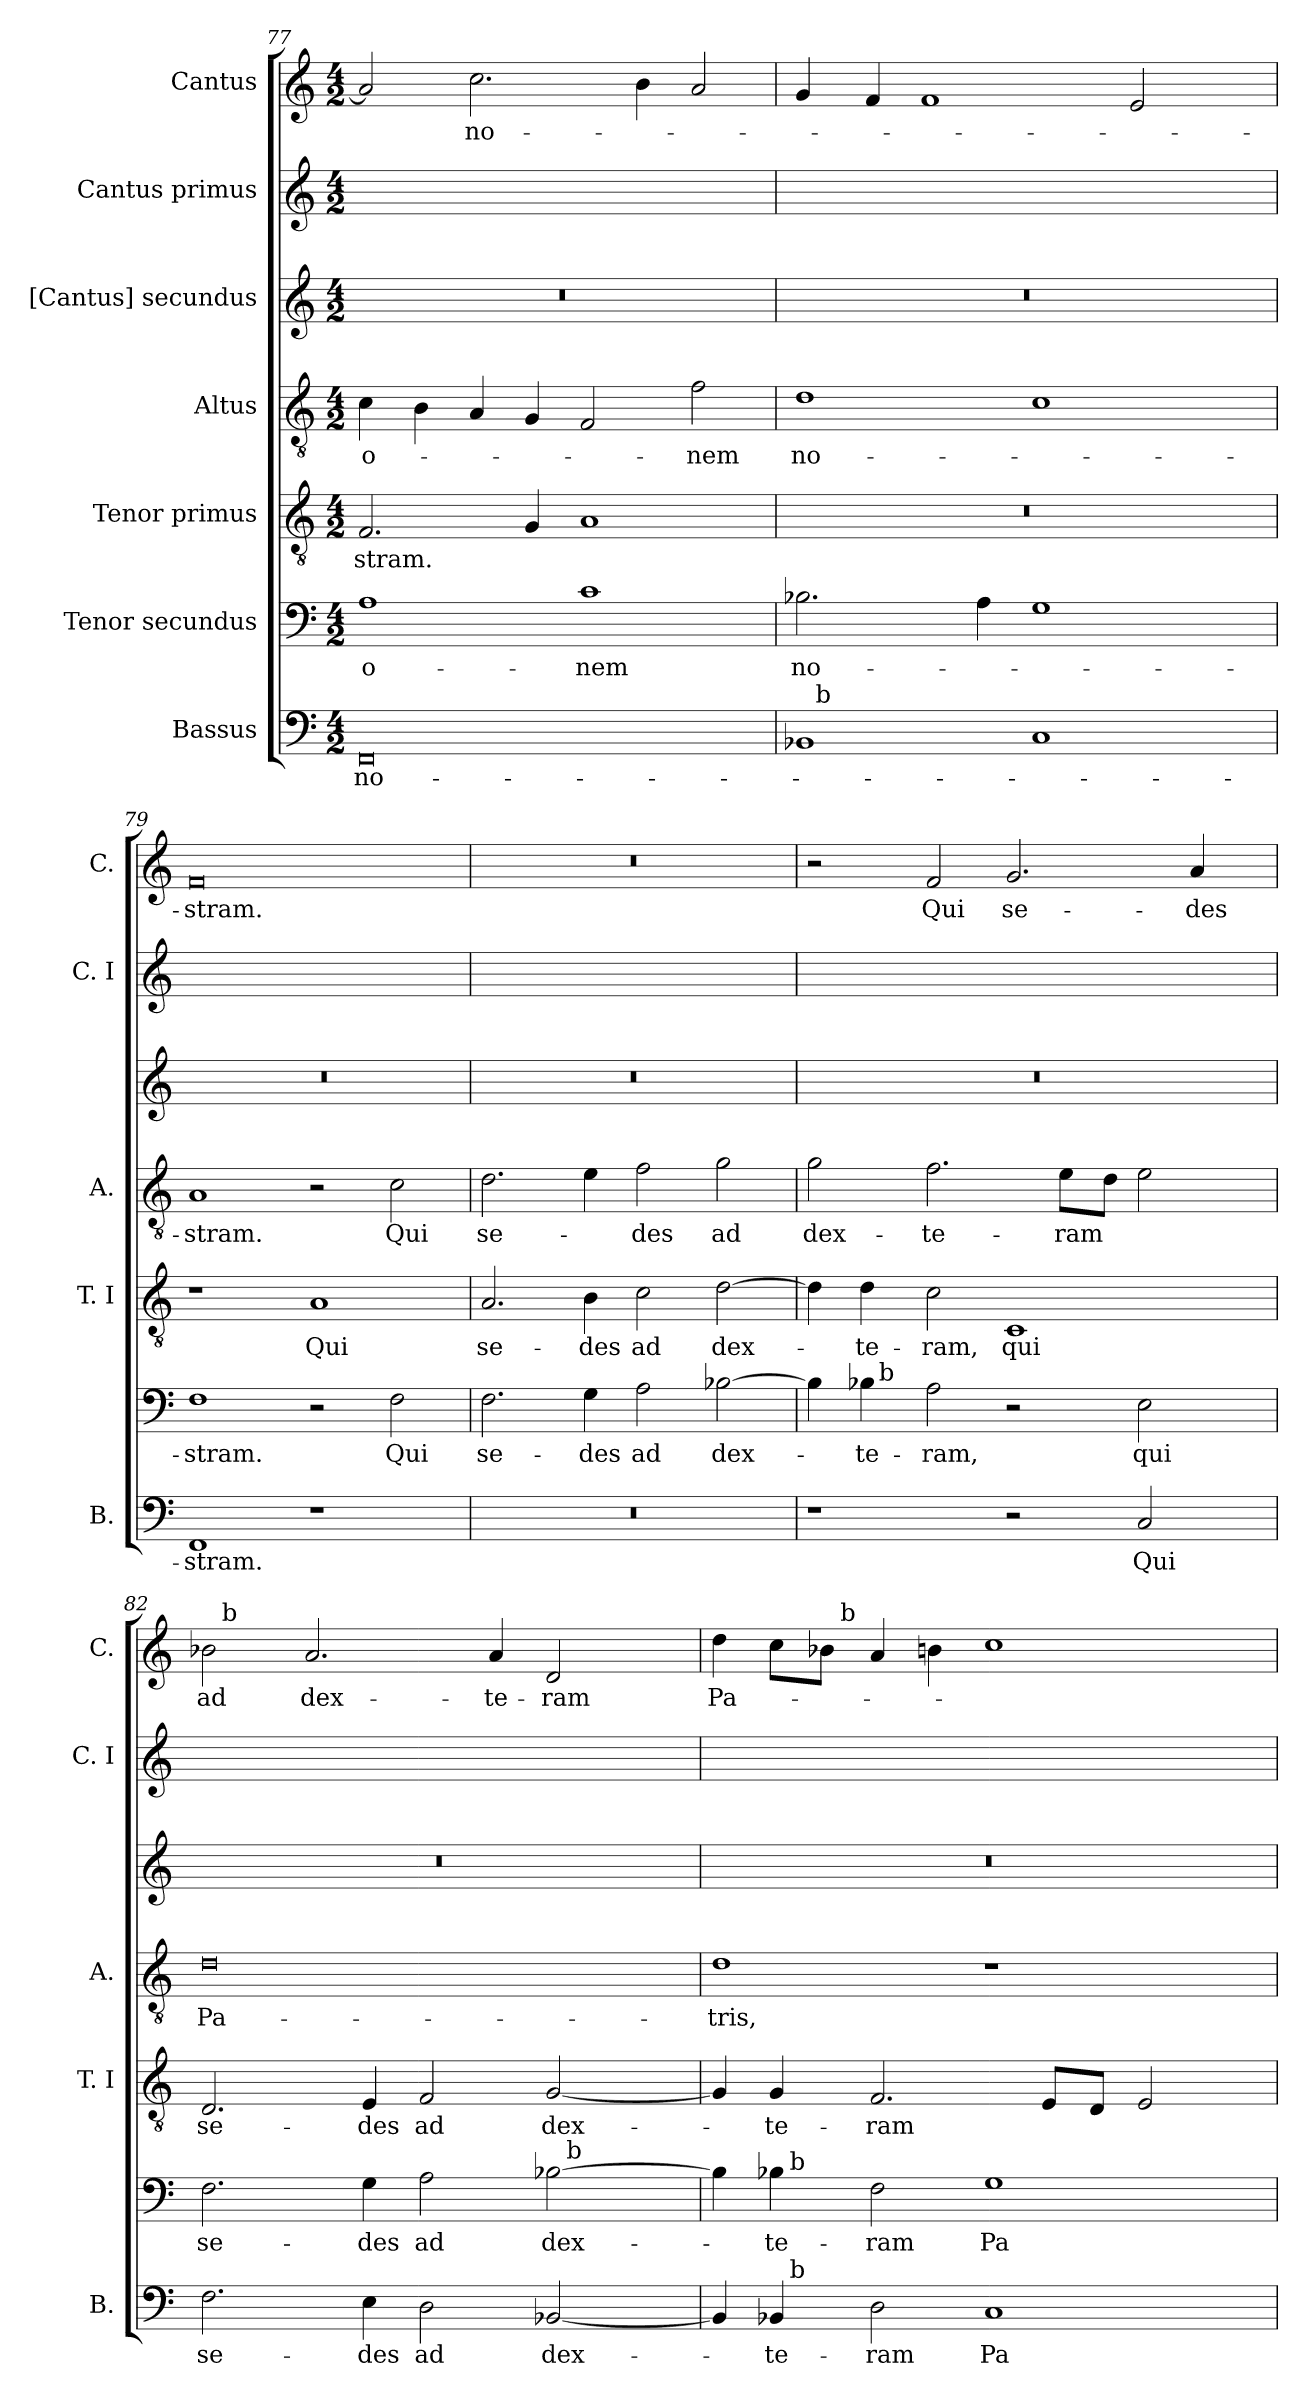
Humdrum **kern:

**kern	**text	**kern	**text	**kern	**text	**kern	**text	**kern	**kern	**kern	**text
*part7	*part7	*part6	*part6	*part5	*part5	*part4	*part4	*part3	*part2	*part1	*part1
*staff7	*staff7	*staff6	*staff6	*staff5	*staff5	*staff4	*staff4	*staff3	*staff2	*staff1	*staff1
*I"Bassus	*	*I"Tenor secundus	*	*I"Tenor primus	*	*I"Altus	*	*I"[Cantus] secundus	*I"Cantus primus	*I"Cantus	*
*I'B.	*	*	*	*I'T. I	*	*I'A.	*	*	*I'C. I	*I'C.	*
*clefF4	*	*clefF4	*	*clefGv2	*	*clefGv2	*	*clefG2	*clefG2	*clefG2	*
*	*	*	*	*ITrd7c12	*	*ITrd7c12	*	*	*	*	*
*k[]	*	*k[]	*	*k[]	*	*k[]	*	*k[]	*k[]	*k[]	*
*C:	*	*C:	*	*C:	*	*C:	*	*C:	*C:	*C:	*
*M4/2	*	*M4/2	*	*M4/2	*	*M4/2	*	*M4/2	*M4/2	*M4/2	*
=77	=77	=77	=77	=77	=77	=77	=77	=77	=77	=77	=77
!	!LO:LY:b:color=#000000	!	!	!	!	!	!	!	!	!	!
!	!	!	!LO:LY:b:color=#000000	!	!	!	!	!	!	!	!
!	!	!	!	!	!LO:LY:b:color=#000000	!	!	!	!	!	!
!	!	!	!	!	!	!	!LO:LY:b:color=#000000	!LO:N:vis=1	!LO:N:vis=1	!	!
0FFi	no-	1Ai	-o-	2.FFi/	-stram.	4Ci\	-o-	0r	0ryy	2ai/]	.
.	.	.	.	.	.	4BBi\	.	.	.	.	.
!	!	!	!	!	!	!	!	!	!	!	!LO:LY:b:color=#000000
.	.	.	.	.	.	4AAi/	.	.	.	2.cci\	no-
.	.	.	.	4GGi/	.	4GGi/	.	.	.	.	.
!	!	!	!LO:LY:b:color=#000000	!	!	!	!	!	!	!	!
.	.	1ci	-nem	1AAi	.	2FFi/	.	.	.	.	.
.	.	.	.	.	.	.	.	.	.	4bi\	.
!	!	!	!	!	!	!	!LO:LY:b:color=#000000	!	!	!	!
.	.	.	.	.	.	2Fi\	-nem	.	.	2ai/	.
=78	=78	=78	=78	=78	=78	=78	=78	=78	=78	=78	=78
!	!	!	!LO:LY:b:color=#000000	!LO:N:vis=1	!	!	!	!	!	!	!
!	!	!	!	!	!	!	!LO:LY:b:color=#000000	!LO:N:vis=1	!LO:N:vis=1	!	!
*^	*	*	*	*	*	*	*	*	*	*	*
1BB-i	32ryy	.	2.B-Xi\	no-	0r	.	1Di	no-	0r	0ryy	4gi/	.
.	256ryy	.	.	.	.	.	.	.	.	.	.	.
!	!LO:TX:a:t=b	!	!	!	!	!	!	!	!	!	!	!
.	1ryy	.	.	.	.	.	.	.	.	.	.	.
.	.	.	.	.	.	.	.	.	.	.	4fi/	.
.	.	.	.	.	.	.	.	.	.	.	1fi	.
.	.	.	4Ai\	.	.	.	.	.	.	.	.	.
1Ci	.	.	1Gi	.	.	.	1Ci	.	.	.	.	.
.	2ryy	.	.	.	.	.	.	.	.	.	.	.
.	.	.	.	.	.	.	.	.	.	.	2ei/	.
.	4ryy	.	.	.	.	.	.	.	.	.	.	.
.	8ryy	.	.	.	.	.	.	.	.	.	.	.
.	16ryy	.	.	.	.	.	.	.	.	.	.	.
.	64..ryy	.	.	.	.	.	.	.	.	.	.	.
*v	*v	*	*	*	*	*	*	*	*	*	*	*
!!LO:LB:g=z
=79	=79	=79	=79	=79	=79	=79	=79	=79	=79	=79	=79
*^	*	*	*	*	*	*	*	*	*	*	*
!	!	!LO:LY:b:color=#000000	!	!	!	!	!	!	!	!	!	!
*v	*v	*	*	*	*	*	*	*	*	*	*	*
*^	*	*	*	*	*	*	*	*	*	*	*
!	!	!	!	!LO:LY:b:color=#000000	!	!	!	!	!	!	!	!
*v	*v	*	*	*	*	*	*	*	*	*	*	*
*^	*	*	*	*	*	*	*	*	*	*	*
!	!	!	!	!	!	!	!	!LO:LY:b:color=#000000	!LO:N:vis=1	!LO:N:vis=1	!	!
*v	*v	*	*	*	*	*	*	*	*	*	*	*
*^	*	*	*	*	*	*	*	*	*	*	*
!	!	!	!	!	!	!	!	!	!	!	!	!LO:LY:b:color=#000000
*v	*v	*	*	*	*	*	*	*	*	*	*	*
1FFi	-stram.	1Fi	-stram.	1r	.	1AAi	-stram.	0r	0ryy	0fi	-stram.
!	!	!	!	!	!LO:LY:b:color=#000000	!	!	!	!	!	!
1r	.	2r	.	1AAi	Qui	2r	.	.	.	.	.
!	!	!	!LO:LY:b:color=#000000	!	!	!	!	!	!	!	!
!	!	!	!	!	!	!	!LO:LY:b:color=#000000	!	!	!	!
.	.	2Fi\	Qui	.	.	2Ci\	Qui	.	.	.	.
=80	=80	=80	=80	=80	=80	=80	=80	=80	=80	=80	=80
!LO:N:vis=1	!	!	!	!	!	!	!	!	!	!	!
!	!	!	!LO:LY:b:color=#000000	!	!	!	!	!	!	!	!
!	!	!	!	!	!LO:LY:b:color=#000000	!	!	!	!	!	!
!	!	!	!	!	!	!	!LO:LY:b:color=#000000	!LO:N:vis=1	!LO:N:vis=1	!LO:N:vis=1	!
0r	.	2.Fi\	se-	2.AAi/	se-	2.Di\	se-	0r	0ryy	0r	.
!	!	!	!LO:LY:b:color=#000000	!	!	!	!	!	!	!	!
!	!	!	!	!	!LO:LY:b:color=#000000	!	!	!	!	!	!
.	.	4Gi\	-des	4BBi\	-des	4Ei\	.	.	.	.	.
!	!	!	!LO:LY:b:color=#000000	!	!	!	!	!	!	!	!
!	!	!	!	!	!LO:LY:b:color=#000000	!	!	!	!	!	!
!	!	!	!	!	!	!	!LO:LY:b:color=#000000	!	!	!	!
.	.	2Ai\	ad	2Ci\	ad	2Fi\	-des	.	.	.	.
!	!	!	!LO:LY:b:color=#000000	!	!	!	!	!	!	!	!
!	!	!	!	!	!LO:LY:b:color=#000000	!	!	!	!	!	!
!	!	!	!	!	!	!	!LO:LY:b:color=#000000	!	!	!	!
.	.	[2B-Xi\	dex-	[2Di\	dex-	2Gi\	ad	.	.	.	.
=81	=81	=81	=81	=81	=81	=81	=81	=81	=81	=81	=81
!	!	!	!	!	!	!	!LO:LY:b:color=#000000	!LO:N:vis=1	!LO:N:vis=1	!	!
*	*	*^	*	*	*	*	*	*	*	*	*
1r	.	4B-i\]	4ryy	.	4Di\]	.	2Gi\	dex-	0r	0ryy	2r	.
!	!	!	!	!LO:LY:b:color=#000000	!	!	!	!	!	!	!	!
!	!	!	!	!	!	!LO:LY:b:color=#000000	!	!	!	!	!	!
.	.	4B-i\	32ryy	-te-	4Di\	-te-	.	.	.	.	.	.
.	.	.	256ryy	.	.	.	.	.	.	.	.	.
!	!	!	!LO:TX:a:t=b	!	!	!	!	!	!	!	!	!
.	.	.	1ryy	.	.	.	.	.	.	.	.	.
!	!	!	!	!LO:LY:b:color=#000000	!	!	!	!	!	!	!	!
!	!	!	!	!	!	!LO:LY:b:color=#000000	!	!	!	!	!	!
!	!	!	!	!	!	!	!	!LO:LY:b:color=#000000	!	!	!	!
!	!	!	!	!	!	!	!	!	!	!	!	!LO:LY:b:color=#000000
.	.	2Ai\	.	-ram,	2Ci\	-ram,	2.Fi\	-te-	.	.	2fi/	Qui
!	!	!	!	!	!	!LO:LY:b:color=#000000	!	!	!	!	!	!
!	!	!	!	!	!	!	!	!	!	!	!	!LO:LY:b:color=#000000
2r	.	2r	.	.	1CCi	qui	.	.	.	.	2.gi/	se-
!	!	!	!	!	!	!	!	!LO:LY:b:color=#000000	!	!	!	!
.	.	.	.	.	.	.	8Ei\L	-ram	.	.	.	.
.	.	.	2ryy	.	.	.	.	.	.	.	.	.
.	.	.	.	.	.	.	8Di\J	.	.	.	.	.
!	!LO:LY:b:color=#000000	!	!	!	!	!	!	!	!	!	!	!
!	!	!	!	!LO:LY:b:color=#000000	!	!	!	!	!	!	!	!
2Ci/	Qui	2Ei\	.	qui	.	.	2Ei\	.	.	.	.	.
!	!	!	!	!	!	!	!	!	!	!	!	!LO:LY:b:color=#000000
.	.	.	.	.	.	.	.	.	.	.	4ai/	-des
.	.	.	8ryy	.	.	.	.	.	.	.	.	.
.	.	.	16ryy	.	.	.	.	.	.	.	.	.
.	.	.	64..ryy	.	.	.	.	.	.	.	.	.
=82	=82	=82	=82	=82	=82	=82	=82	=82	=82	=82	=82	=82
!	!LO:LY:b:color=#000000	!	!	!	!	!	!	!	!	!	!	!
!	!	!	!	!LO:LY:b:color=#000000	!	!	!	!	!	!	!	!
!	!	!	!	!	!	!LO:LY:b:color=#000000	!	!	!	!	!	!
!	!	!	!	!	!	!	!	!LO:LY:b:color=#000000	!LO:N:vis=1	!LO:N:vis=1	!	!
!	!	!	!	!	!	!	!	!	!	!	!	!LO:LY:b:color=#000000
*	*	*	*	*	*	*	*	*	*	*	*^	*
2.Fi\	se-	2.Fi\	1ryy	se-	2.DDi/	se-	0Di	Pa-	0r	0ryy	2b-i\	32ryy	ad
.	.	.	.	.	.	.	.	.	.	.	.	256ryy	.
!	!	!	!	!	!	!	!	!	!	!	!	!LO:TX:a:t=b	!
.	.	.	.	.	.	.	.	.	.	.	.	1ryy	.
!	!	!	!	!	!	!	!	!	!	!	!	!	!LO:LY:b:color=#000000
.	.	.	.	.	.	.	.	.	.	.	2.ai/	.	dex-
!	!LO:LY:b:color=#000000	!	!	!	!	!	!	!	!	!	!	!	!
!	!	!	!	!LO:LY:b:color=#000000	!	!	!	!	!	!	!	!	!
!	!	!	!	!	!	!LO:LY:b:color=#000000	!	!	!	!	!	!	!
4Ei\	-des	4Gi\	.	-des	4EEi/	-des	.	.	.	.	.	.	.
!	!LO:LY:b:color=#000000	!	!	!	!	!	!	!	!	!	!	!	!
!	!	!	!	!LO:LY:b:color=#000000	!	!	!	!	!	!	!	!	!
!	!	!	!	!	!	!LO:LY:b:color=#000000	!	!	!	!	!	!	!
2Di\	ad	2Ai\	2ryy	ad	2FFi/	ad	.	.	.	.	.	.	.
.	.	.	.	.	.	.	.	.	.	.	.	2ryy	.
!	!	!	!	!	!	!	!	!	!	!	!	!	!LO:LY:b:color=#000000
.	.	.	.	.	.	.	.	.	.	.	4ai/	.	-te-
!	!LO:LY:b:color=#000000	!	!	!	!	!	!	!	!	!	!	!	!
!	!	!	!	!LO:LY:b:color=#000000	!	!	!	!	!	!	!	!	!
!	!	!	!	!	!	!LO:LY:b:color=#000000	!	!	!	!	!	!	!
!	!	!	!	!	!	!	!	!	!	!	!	!	!LO:LY:b:color=#000000
[2BB-Xi/	dex-	[2B-i\	32ryy	dex-	[2GGi/	dex-	.	.	.	.	2di/	.	-ram
.	.	.	256ryy	.	.	.	.	.	.	.	.	.	.
!	!	!	!LO:TX:a:t=b	!	!	!	!	!	!	!	!	!	!
.	.	.	4ryy	.	.	.	.	.	.	.	.	4ryy	.
.	.	.	8ryy	.	.	.	.	.	.	.	.	8ryy	.
.	.	.	16ryy	.	.	.	.	.	.	.	.	16ryy	.
.	.	.	64..ryy	.	.	.	.	.	.	.	.	64..ryy	.
=83	=83	=83	=83	=83	=83	=83	=83	=83	=83	=83	=83	=83	=83
!	!	!	!	!	!	!	!	!LO:LY:b:color=#000000	!LO:N:vis=1	!LO:N:vis=1	!	!	!
!	!	!	!	!	!	!	!	!	!	!	!	!	!LO:LY:b:color=#000000
*^	*	*	*	*	*	*	*	*	*	*	*	*	*
4BB-i/]	4ryy	.	4B-i\]	4ryy	.	4GGi/]	.	1Di	-tris,	0r	0ryy	4ddi\	4ryy	Pa-
!	!	!LO:LY:b:color=#000000	!	!	!	!	!	!	!	!	!	!	!	!
!	!	!	!	!	!LO:LY:b:color=#000000	!	!	!	!	!	!	!	!	!
!	!	!	!	!	!	!	!LO:LY:b:color=#000000	!	!	!	!	!	!	!
4BB-i/	32ryy	-te-	4B-i\	32ryy	-te-	4GGi/	-te-	.	.	.	.	8cci\L	8ryy	.
.	256ryy	.	.	256ryy	.	.	.	.	.	.	.	.	.	.
!	!	!	!	!LO:TX:a:t=b	!	!	!	!	!	!	!	!	!	!
!	!LO:TX:a:t=b	!	!	!	!	!	!	!	!	!	!	!	!	!
.	1ryy	.	.	1ryy	.	.	.	.	.	.	.	.	.	.
.	.	.	.	.	.	.	.	.	.	.	.	8b-i\J	32ryy	.
.	.	.	.	.	.	.	.	.	.	.	.	.	256ryy	.
!	!	!	!	!	!	!	!	!	!	!	!	!	!LO:TX:a:t=b	!
.	.	.	.	.	.	.	.	.	.	.	.	.	1ryy	.
!	!	!LO:LY:b:color=#000000	!	!	!	!	!	!	!	!	!	!	!	!
!	!	!	!	!	!LO:LY:b:color=#000000	!	!	!	!	!	!	!	!	!
!	!	!	!	!	!	!	!LO:LY:b:color=#000000	!	!	!	!	!	!	!
2Di\	.	-ram	2Fi\	.	-ram	2.FFi/	-ram	.	.	.	.	4ai/	.	.
.	.	.	.	.	.	.	.	.	.	.	.	4bi\	.	.
!	!	!LO:LY:b:color=#000000	!	!	!	!	!	!	!	!	!	!	!	!
!	!	!	!	!	!LO:LY:b:color=#000000	!	!	!	!	!	!	!	!	!
1Ci	.	Pa-	1Gi	.	Pa-	.	.	1r	.	.	.	1cci	.	.
.	.	.	.	.	.	8EEi/L	.	.	.	.	.	.	.	.
.	2ryy	.	.	2ryy	.	.	.	.	.	.	.	.	.	.
.	.	.	.	.	.	8DDi/J	.	.	.	.	.	.	.	.
.	.	.	.	.	.	.	.	.	.	.	.	.	2ryy	.
.	.	.	.	.	.	2EEi/	.	.	.	.	.	.	.	.
.	8ryy	.	.	8ryy	.	.	.	.	.	.	.	.	.	.
.	16ryy	.	.	16ryy	.	.	.	.	.	.	.	.	16ryy	.
.	64..ryy	.	.	64..ryy	.	.	.	.	.	.	.	.	64..ryy	.
*v	*v	*	*	*	*	*	*	*	*	*	*	*v	*v	*
*	*	*v	*v	*	*	*	*	*	*	*	*	*
=	=	=	=	=	=	=	=	=	=	=	=
*-	*-	*-	*-	*-	*-	*-	*-	*-	*-	*-	*-
